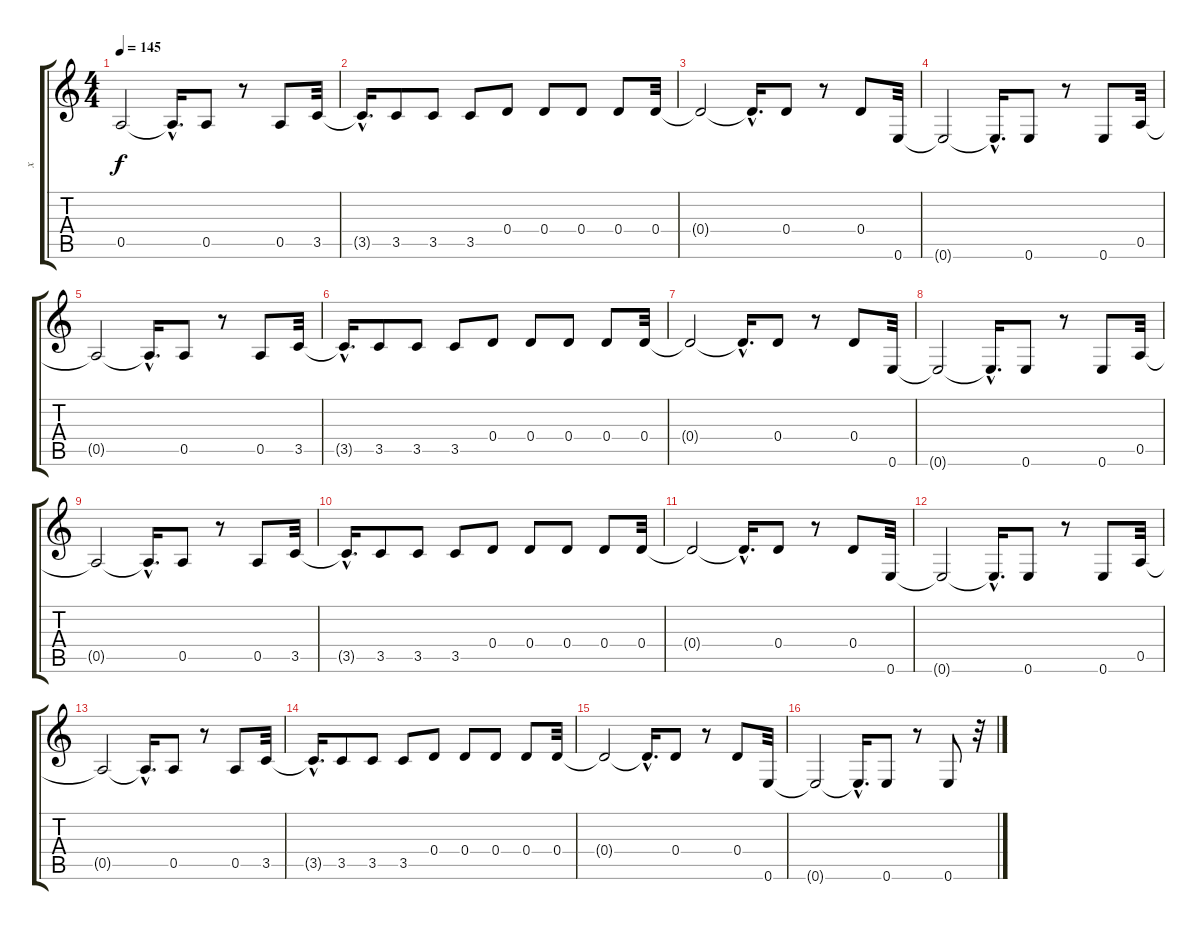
\track ("x" "x") {instrument acousticguitarnylon}
\staff {score tabs}
\tuning (E4 B3 G3 D3 A2 E2) {hide}
\ts (4 4)
\tempo 145
\clef g2
\ks c
0.5{t}.2{dy f} 0.5{hac t}.16{d} 0.5.8 r.8 0.5.8 3.5.32 |
3.5{hac t}.16{d} 3.5.8 3.5.8 3.5.8 0.4.8 0.4.8 0.4.8 0.4.8 0.4.32 |
0.4{t}.2 0.4{hac t}.16{d} 0.4.8 r.8 0.4.8 0.6.32 |
0.6{t}.2 0.6{hac t}.16{d} 0.6.8 r.8 0.6.8 0.5.32 |
0.5{t}.2 0.5{hac t}.16{d} 0.5.8 r.8 0.5.8 3.5.32 |
3.5{hac t}.16{d} 3.5.8 3.5.8 3.5.8 0.4.8 0.4.8 0.4.8 0.4.8 0.4.32 |
0.4{t}.2 0.4{hac t}.16{d} 0.4.8 r.8 0.4.8 0.6.32 |
0.6{t}.2 0.6{hac t}.16{d} 0.6.8 r.8 0.6.8 0.5.32 |
0.5{t}.2 0.5{hac t}.16{d} 0.5.8 r.8 0.5.8 3.5.32 |
3.5{hac t}.16{d} 3.5.8 3.5.8 3.5.8 0.4.8 0.4.8 0.4.8 0.4.8 0.4.32 |
0.4{t}.2 0.4{hac t}.16{d} 0.4.8 r.8 0.4.8 0.6.32 |
0.6{t}.2 0.6{hac t}.16{d} 0.6.8 r.8 0.6.8 0.5.32 |
0.5{t}.2 0.5{hac t}.16{d} 0.5.8 r.8 0.5.8 3.5.32 |
3.5{hac t}.16{d} 3.5.8 3.5.8 3.5.8 0.4.8 0.4.8 0.4.8 0.4.8 0.4.32 |
0.4{t}.2 0.4{hac t}.16{d} 0.4.8 r.8 0.4.8 0.6.32 |
0.6{t}.2 0.6{hac t}.16{d} 0.6.8 r.8 0.6.8 r.32
